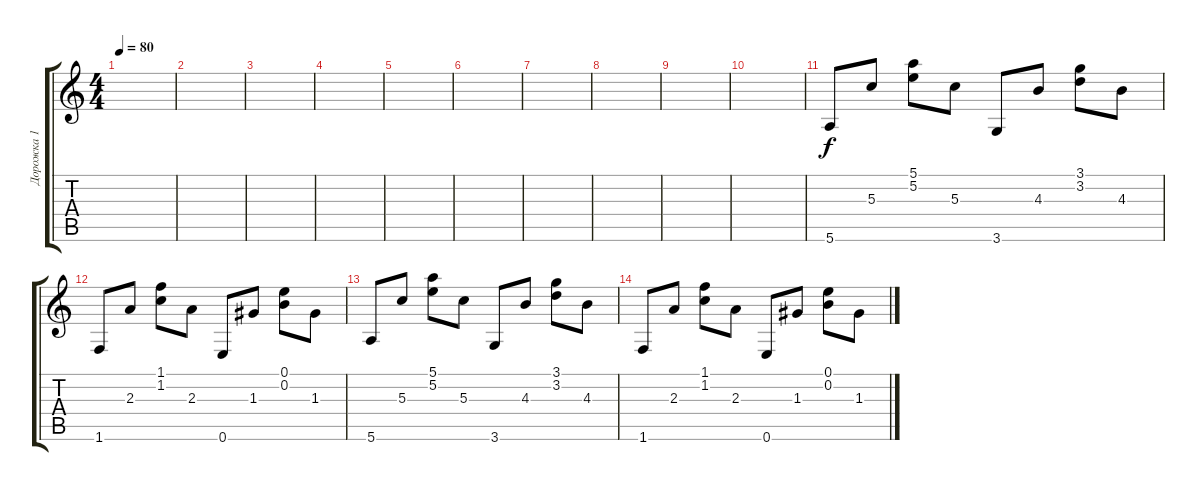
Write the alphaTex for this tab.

\track ("Дорожка 1" "Дорожка 1") {instrument acousticguitarnylon}
\staff {score tabs}
\tuning (E4 B3 G3 D3 A2 E2) {hide}
\ts (4 4)
\tempo 80
\clef g2
\ks c
|
|
|
|
|
|
|
|
|
|
5.6.8 5.3.8 (5.1 5.2).8 5.3.8 3.6.8 4.3.8 (3.1 3.2).8 4.3.8 |
1.6.8 2.3.8 (1.1 1.2).8 2.3.8 0.6.8 1.3.8 (0.1 0.2).8 1.3.8 |
5.6.8 5.3.8 (5.1 5.2).8 5.3.8 3.6.8 4.3.8 (3.1 3.2).8 4.3.8 |
1.6.8 2.3.8 (1.1 1.2).8 2.3.8 0.6.8 1.3.8 (0.1 0.2).8 1.3.8
